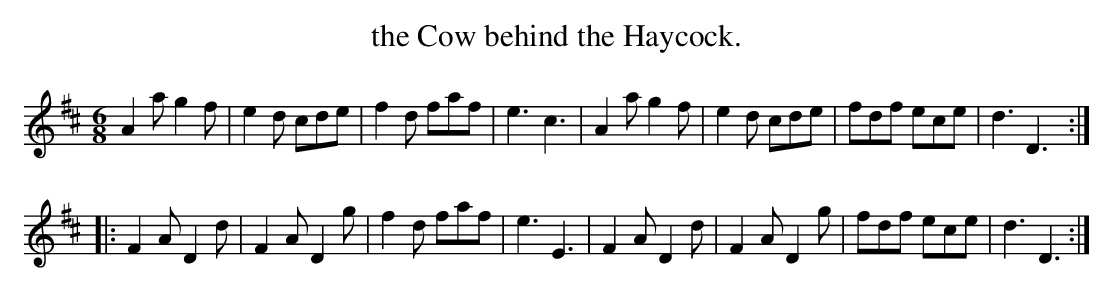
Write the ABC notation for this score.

X:1
T:the Cow behind the Haycock.
M:6/8
L:1/8
K:D
A2a g2f|e2d cde|f2d faf|e3 c3 |\
A2a g2f|e2d cde|fdf ece|d3 D3::
F2A D2d|F2A D2g|f2d faf|e3 E3 |\
F2A D2d|F2A D2g|fdf ece|d3 D3:|
